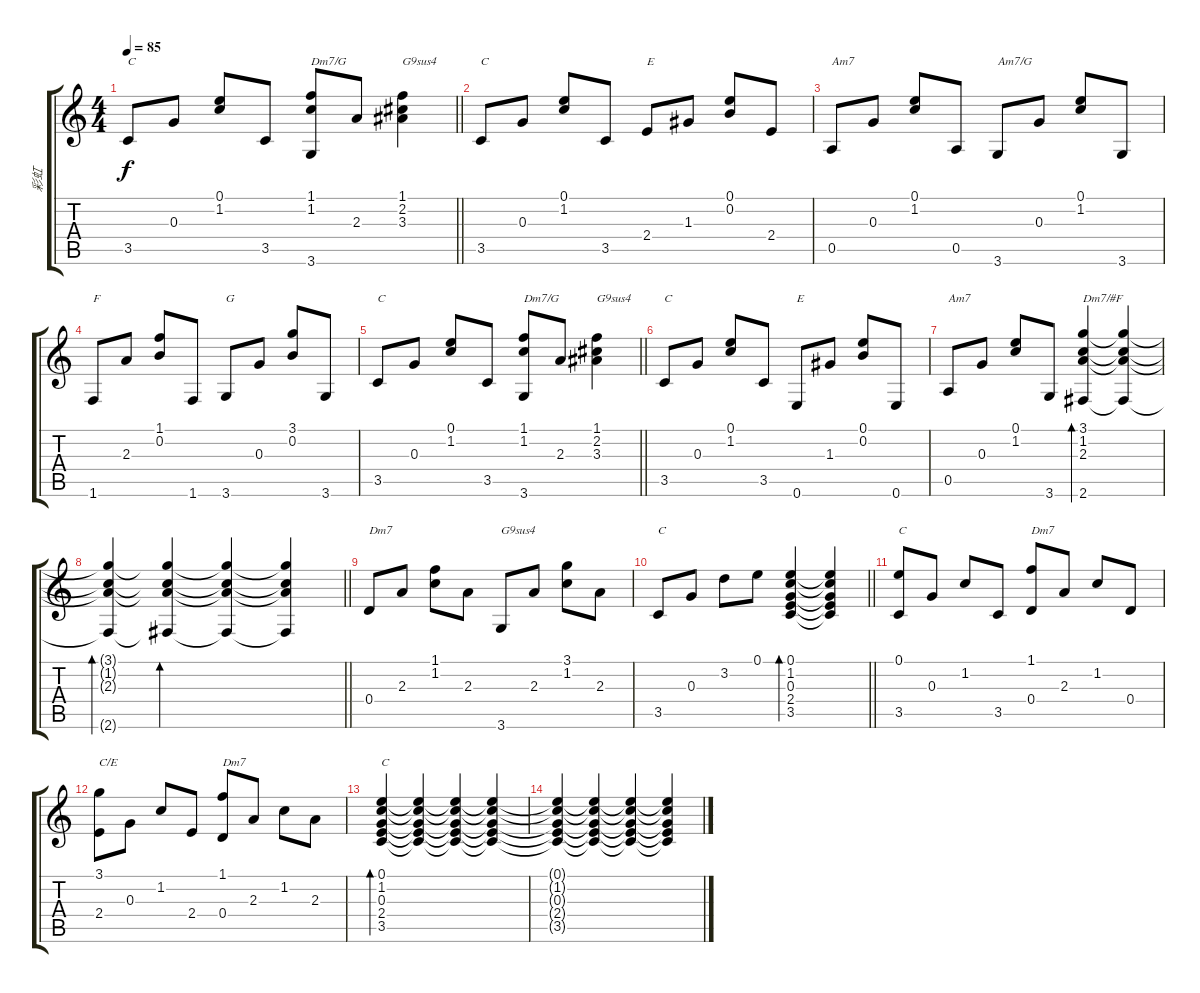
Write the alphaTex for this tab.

\track ("彩虹" "彩虹") {instrument acousticguitarnylon}
\staff {score tabs}
\tuning (E4 B3 G3 D3 A2 E2) {hide}
\ts (4 4)
\tempo 85
\clef g2
\barLineRight lightlight
\ks c
3.5.8{txt "C" dy f} 0.3.8 (0.1 1.2).8 3.5.8 (1.1 1.2 3.6).8{txt "Dm7/G"} 2.3.8 (1.1 2.2 3.3).4{txt "G9sus4"} |
3.5.8{txt "C"} 0.3.8 (0.1 1.2).8 3.5.8 2.4.8{txt "E"} 1.3.8 (0.1 0.2).8 2.4.8 |
0.5.8{txt "Am7"} 0.3.8 (0.1 1.2).8 0.5.8 3.6.8{txt "Am7/G"} 0.3.8 (0.1 1.2).8 3.6.8 |
1.6.8{txt "F"} 2.3.8 (1.1 0.2).8 1.6.8 3.6.8{txt "G"} 0.3.8 (3.1 0.2).8 3.6.8 |
\barLineRight lightlight
3.5.8{txt "C"} 0.3.8 (0.1 1.2).8 3.5.8 (1.1 1.2 3.6).8{txt "Dm7/G"} 2.3.8 (1.1 2.2 3.3).4{txt "G9sus4"} |
3.5.8{txt "C"} 0.3.8 (0.1 1.2).8 3.5.8 0.6.8{txt "E"} 1.3.8 (0.1 0.2).8 0.6.8 |
0.5.8{txt "Am7"} 0.3.8 (0.1 1.2).8 3.6.8 (3.1 1.2 2.3 2.6).4{bd 480 txt "Dm7/#F"} (3.1{t} 1.2{t} 2.3{t} 2.6{t}).4 |
\barLineRight lightlight
(3.1{t} 1.2{t} 2.3{t} 2.6{t}).4{bd 480} (3.1{t} 1.2{t} 2.3{t} 2.6{t}).4{bd 480} (3.1{t} 1.2{t} 2.3{t} 2.6{t}).4 (3.1{t} 1.2{t} 2.3{t} 2.6{t}).4 |
0.4.8{txt "Dm7"} 2.3.8 (1.1 1.2).8 2.3.8 3.6.8{txt "G9sus4"} 2.3.8 (3.1 1.2).8 2.3.8 |
\barLineRight lightlight
3.5.8{txt "C"} 0.3.8 3.2.8 0.1.8 (0.1 1.2 0.3 2.4 3.5).4{bd 480} (0.1{t} 1.2{t} 0.3{t} 2.4{t} 3.5{t}).4 |
(0.1 3.5).8{txt "C"} 0.3.8 1.2.8 3.5.8 (1.1 0.4).8{txt "Dm7"} 2.3.8 1.2.8 0.4.8 |
(3.1 2.4).8{txt "C/E"} 0.3.8 1.2.8 2.4.8 (1.1 0.4).8{txt "Dm7"} 2.3.8 1.2.8 2.3.8 |
(0.1 1.2 0.3 2.4 3.5).4{bd 480 txt "C"} (0.1{t} 1.2{t} 0.3{t} 2.4{t} 3.5{t}).4 (0.1{t} 1.2{t} 0.3{t} 2.4{t} 3.5{t}).4 (0.1{t} 1.2{t} 0.3{t} 2.4{t} 3.5{t}).4 |
(0.1{t} 1.2{t} 0.3{t} 2.4{t} 3.5{t}).4 (0.1{t} 1.2{t} 0.3{t} 2.4{t} 3.5{t}).4 (0.1{t} 1.2{t} 0.3{t} 2.4{t} 3.5{t}).4 (0.1{t} 1.2{t} 0.3{t} 2.4{t} 3.5{t}).4
